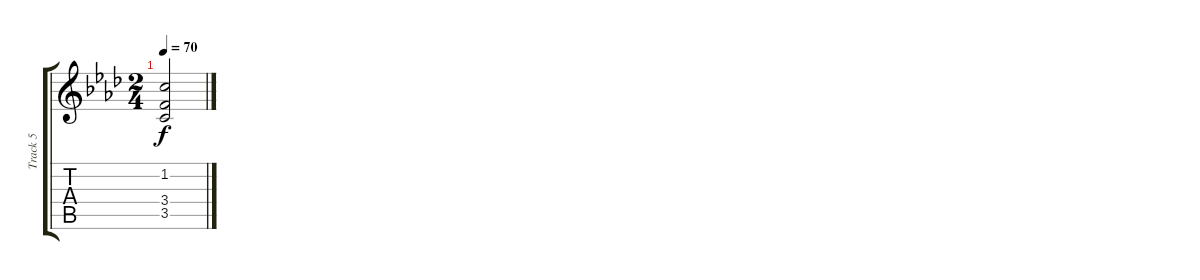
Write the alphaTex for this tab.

\track ("Track 5" "Track 5") {instrument distortionguitar}
\staff {score tabs}
\tuning (E4 B3 G3 D3 A2 E2) {hide}
\ts (2 4)
\tempo 70
\clef g2
\ks fminor
(1.2 3.4 3.5).2{dy f}
